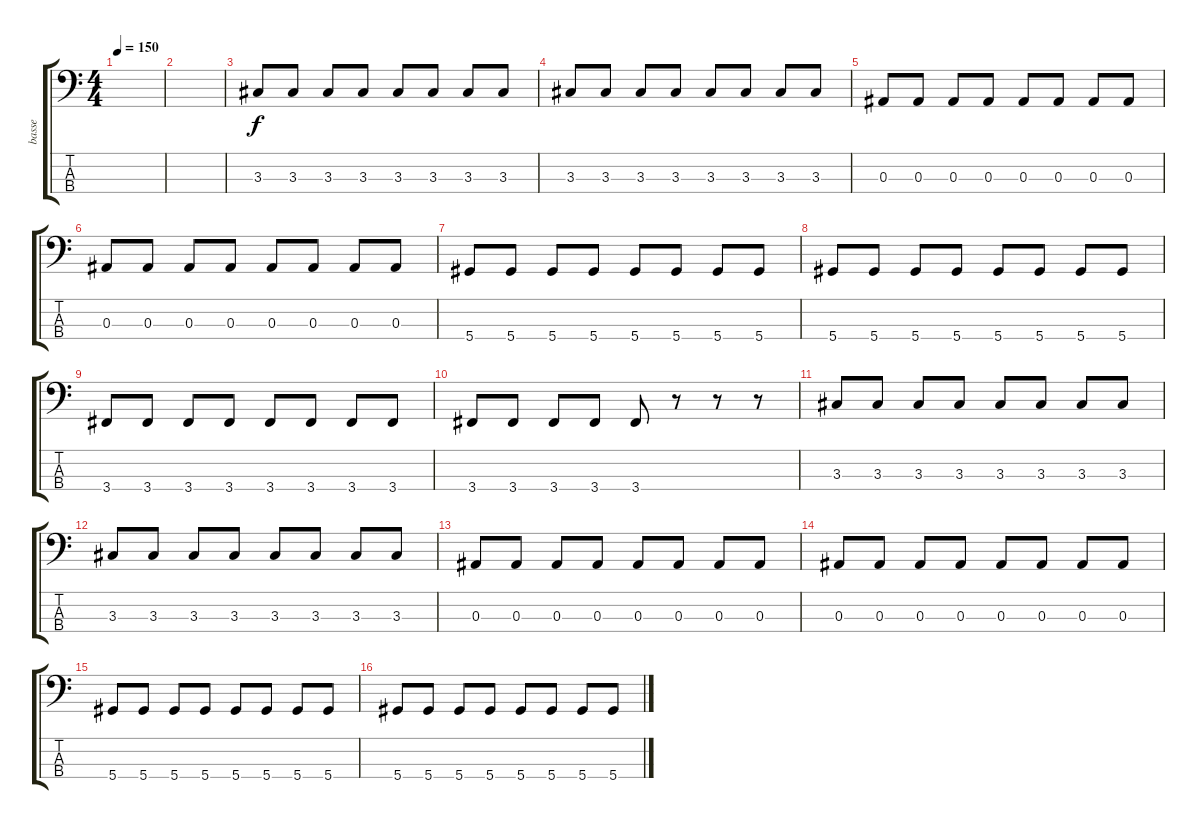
\track ("basse" "basse") {instrument electricbasspick}
\staff {score tabs}
\tuning (Ab2 Eb2 Bb1 Eb1) {hide}
\ts (4 4)
\tempo 150
\clef f4
\ks c
|
|
3.3.8 3.3.8 3.3.8 3.3.8 3.3.8 3.3.8 3.3.8 3.3.8 |
3.3.8 3.3.8 3.3.8 3.3.8 3.3.8 3.3.8 3.3.8 3.3.8 |
0.3.8 0.3.8 0.3.8 0.3.8 0.3.8 0.3.8 0.3.8 0.3.8 |
0.3.8 0.3.8 0.3.8 0.3.8 0.3.8 0.3.8 0.3.8 0.3.8 |
5.4.8 5.4.8 5.4.8 5.4.8 5.4.8 5.4.8 5.4.8 5.4.8 |
5.4.8 5.4.8 5.4.8 5.4.8 5.4.8 5.4.8 5.4.8 5.4.8 |
3.4.8 3.4.8 3.4.8 3.4.8 3.4.8 3.4.8 3.4.8 3.4.8 |
3.4.8 3.4.8 3.4.8 3.4.8 3.4.8 r.8 r.8 r.8 |
3.3.8 3.3.8 3.3.8 3.3.8 3.3.8 3.3.8 3.3.8 3.3.8 |
3.3.8 3.3.8 3.3.8 3.3.8 3.3.8 3.3.8 3.3.8 3.3.8 |
0.3.8 0.3.8 0.3.8 0.3.8 0.3.8 0.3.8 0.3.8 0.3.8 |
0.3.8 0.3.8 0.3.8 0.3.8 0.3.8 0.3.8 0.3.8 0.3.8 |
5.4.8 5.4.8 5.4.8 5.4.8 5.4.8 5.4.8 5.4.8 5.4.8 |
5.4.8 5.4.8 5.4.8 5.4.8 5.4.8 5.4.8 5.4.8 5.4.8
